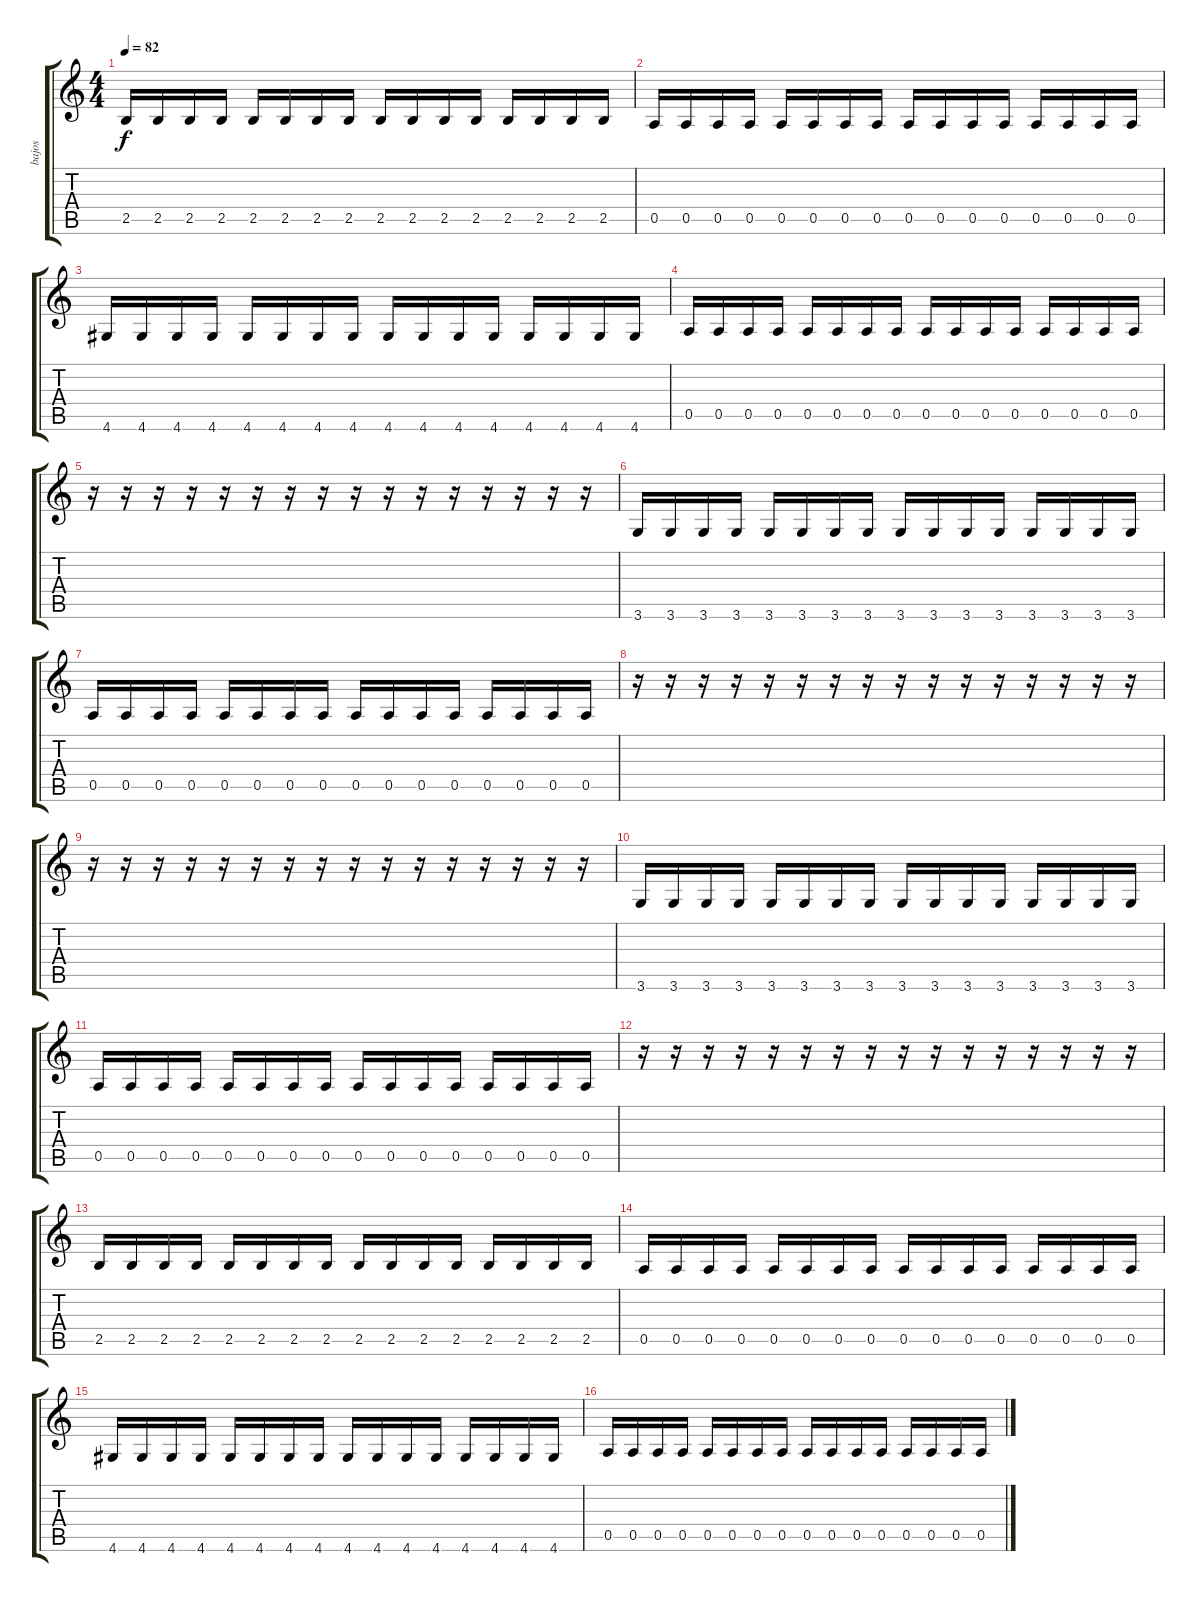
\track ("bajos" "bajos") {instrument synthbass1}
\staff {score tabs}
\tuning (E4 B3 G3 D3 A2 E2) {hide}
\ts (4 4)
\tempo 82
\clef g2
\ks c
2.5.16{dy f balance 8} 2.5.16{balance 8} 2.5.16{balance 8} 2.5.16{balance 7} 2.5.16{balance 7} 2.5.16{balance 7} 2.5.16{balance 6} 2.5.16{balance 6} 2.5.16{balance 6} 2.5.16{balance 5} 2.5.16{balance 5} 2.5.16{balance 4} 2.5.16{balance 3} 2.5.16{balance 3} 2.5.16{balance 2} 2.5.16{balance 2} |
0.5.16{balance 2} 0.5.16{balance 1} 0.5.16 0.5.16{balance 1} 0.5.16{balance 1} 0.5.16{balance 0} 0.5.16 0.5.16 0.5.16{balance 0} 0.5.16{balance 0} 0.5.16 0.5.16 0.5.16 0.5.16{balance 0} 0.5.16{balance 0} 0.5.16{balance 1} |
4.6.16{balance 2} 4.6.16{balance 2} 4.6.16{balance 3} 4.6.16{balance 3} 4.6.16{balance 4} 4.6.16{balance 5} 4.6.16{balance 5} 4.6.16{balance 6} 4.6.16{balance 6} 4.6.16 4.6.16{balance 6} 4.6.16 4.6.16 4.6.16{balance 8} 4.6.16{balance 8} 4.6.16 |
0.5.16{balance 10} 0.5.16{balance 10} 0.5.16{balance 10} 0.5.16{balance 12} 0.5.16{balance 13} 0.5.16 0.5.16{balance 15} 0.5.16{balance 15} 0.5.16{balance 16} 0.5.16 0.5.16 0.5.16 0.5.16 0.5.16 0.5.16 0.5.16 |
r.16 r.16 r.16{balance 16} r.16{balance 15} r.16{balance 14} r.16{balance 13} r.16{balance 12} r.16{balance 11} r.16{balance 11} r.16{balance 10} r.16{balance 10} r.16{balance 9} r.16{balance 9} r.16{balance 8} r.16 r.16{balance 8} |
3.6.16{balance 7} 3.6.16{balance 7} 3.6.16{balance 6} 3.6.16 3.6.16{balance 6} 3.6.16{balance 6} 3.6.16{balance 5} 3.6.16{balance 5} 3.6.16{balance 4} 3.6.16{balance 4} 3.6.16{balance 3} 3.6.16{balance 3} 3.6.16{balance 2} 3.6.16{balance 2} 3.6.16{balance 2} 3.6.16{balance 1} |
0.5.16{balance 1} 0.5.16{balance 0} 0.5.16{balance 0} 0.5.16{balance 0} 0.5.16 0.5.16 0.5.16 0.5.16{balance 0} 0.5.16{balance 1} 0.5.16{balance 1} 0.5.16{balance 2} 0.5.16{balance 2} 0.5.16{balance 3} 0.5.16{balance 4} 0.5.16{balance 5} 0.5.16{balance 6} |
r.16{balance 6} r.16{balance 6} r.16{balance 7} r.16 r.16 r.16{balance 7} r.16{balance 8} r.16{balance 9} r.16{balance 9} r.16{balance 10} r.16{balance 10} r.16{balance 11} r.16 r.16{balance 13} r.16{balance 14} r.16{balance 16} |
r.16 r.16 r.16 r.16 r.16 r.16 r.16 r.16 r.16{balance 16} r.16{balance 14} r.16{balance 13} r.16{balance 12} r.16{balance 11} r.16{balance 10} r.16{balance 10} r.16{balance 9} |
3.6.16{balance 9} 3.6.16{balance 8} 3.6.16{balance 8} 3.6.16{balance 7} 3.6.16{balance 7} 3.6.16{balance 7} 3.6.16{balance 6} 3.6.16{balance 6} 3.6.16{balance 5} 3.6.16{balance 4} 3.6.16{balance 3} 3.6.16{balance 3} 3.6.16{balance 2} 3.6.16{balance 2} 3.6.16{balance 1} 3.6.16{balance 1} |
0.5.16{balance 1} 0.5.16{balance 0} 0.5.16{balance 0} 0.5.16{balance 0} 0.5.16 0.5.16 0.5.16 0.5.16 0.5.16 0.5.16 0.5.16 0.5.16{balance 1} 0.5.16{balance 1} 0.5.16{balance 2} 0.5.16{balance 3} 0.5.16{balance 4} |
r.16{balance 5} r.16{balance 6} r.16{balance 6} r.16{balance 6} r.16{balance 7} r.16{balance 7} r.16 r.16{balance 9} r.16{balance 10} r.16{balance 10} r.16{balance 10} r.16{balance 10} r.16{balance 11} r.16{balance 12} r.16{balance 13} r.16{balance 14} |
2.5.16{balance 15} 2.5.16{balance 16} 2.5.16 2.5.16 2.5.16 2.5.16 2.5.16 2.5.16 2.5.16 2.5.16 2.5.16 2.5.16{balance 15} 2.5.16{balance 14} 2.5.16{balance 13} 2.5.16{balance 12} 2.5.16{balance 11} |
0.5.16{balance 10} 0.5.16{balance 10} 0.5.16{balance 9} 0.5.16{balance 8} 0.5.16 0.5.16{balance 8} 0.5.16{balance 8} 0.5.16{balance 7} 0.5.16{balance 7} 0.5.16{balance 6} 0.5.16{balance 6} 0.5.16{balance 5} 0.5.16{balance 5} 0.5.16{balance 4} 0.5.16{balance 3} 0.5.16{balance 3} |
4.6.16{balance 2} 4.6.16{balance 2} 4.6.16{balance 2} 4.6.16{balance 1} 4.6.16{balance 1} 4.6.16{balance 0} 4.6.16{balance 0} 4.6.16 4.6.16 4.6.16 4.6.16 4.6.16 4.6.16{balance 0} 4.6.16{balance 0} 4.6.16{balance 1} 4.6.16{balance 2} |
0.5.16{balance 2} 0.5.16{balance 3} 0.5.16{balance 4} 0.5.16{balance 4} 0.5.16{balance 5} 0.5.16{balance 6} 0.5.16{balance 6} 0.5.16{balance 6} 0.5.16{balance 7} 0.5.16{balance 7} 0.5.16{balance 8} 0.5.16{balance 8} 0.5.16{balance 10} 0.5.16 0.5.16{balance 10} 0.5.16{balance 11}
